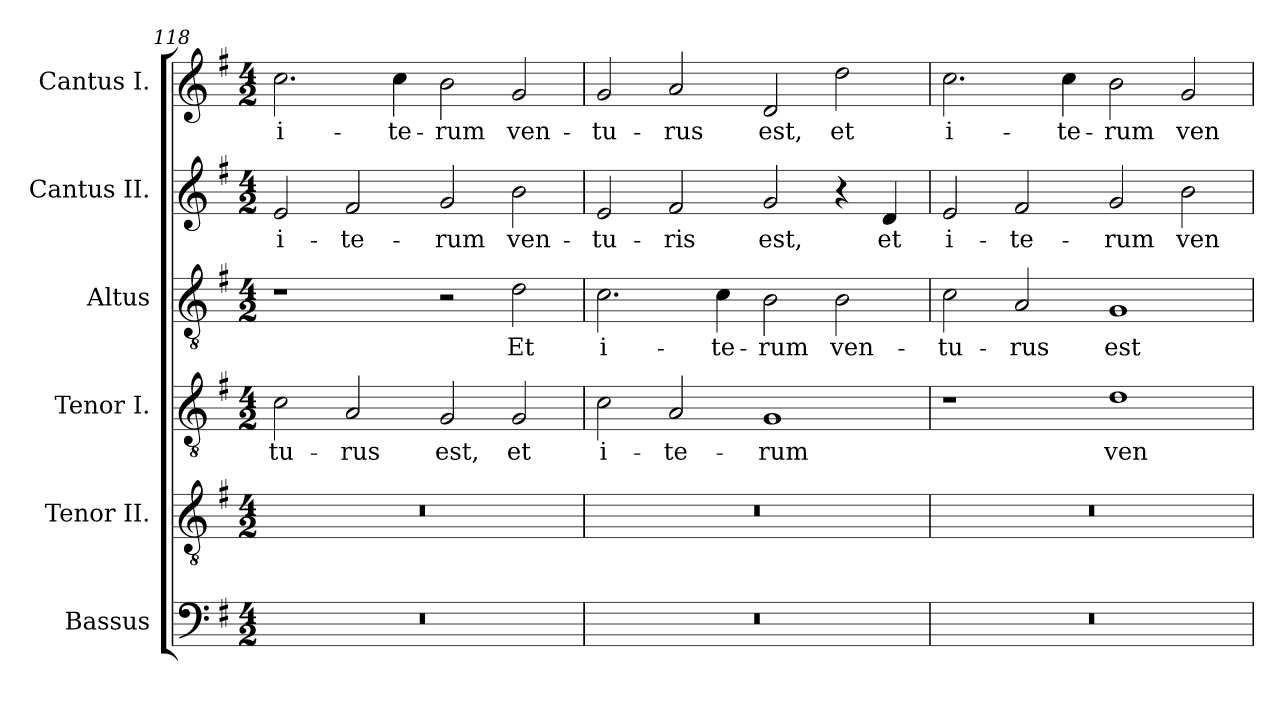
**kern	**kern	**kern	**text	**kern	**text	**kern	**text	**kern	**text
*part6	*part5	*part4	*part4	*part3	*part3	*part2	*part2	*part1	*part1
*staff6	*staff5	*staff4	*staff4	*staff3	*staff3	*staff2	*staff2	*staff1	*staff1
*I"Bassus	*I"Tenor II.	*I"Tenor I.	*	*I"Altus	*	*I"Cantus II.	*	*I"Cantus I.	*
*I'B.	*I'T. II.	*I'T. I.	*	*I'A.	*	*I'C. II	*	*I'C. I	*
*clefF4	*clefGv2	*clefGv2	*	*clefGv2	*	*clefG2	*	*clefG2	*
*	*ITrd7c12	*ITrd7c12	*	*ITrd7c12	*	*	*	*	*
*k[f#]	*k[f#]	*k[f#]	*	*k[f#]	*	*k[f#]	*	*k[f#]	*
*G:	*G:	*G:	*	*G:	*	*G:	*	*G:	*
*M4/2	*M4/2	*M4/2	*	*M4/2	*	*M4/2	*	*M4/2	*
=118	=118	=118	=118	=118	=118	=118	=118	=118	=118
!LO:N:vis=1	!LO:N:vis=1	!	!	!	!	!	!	!	!
!	!	!	!LO:LY:b:color=#000000	!	!	!	!	!	!
!	!	!	!	!	!	!	!LO:LY:b:color=#000000	!	!
!	!	!	!	!	!	!	!	!	!LO:LY:b:color=#000000
0r	0r	2Ci\	-tu-	1r	.	2ei/	i-	2.cci\	i-
!	!	!	!LO:LY:b:color=#000000	!	!	!	!	!	!
!	!	!	!	!	!	!	!LO:LY:b:color=#000000	!	!
.	.	2AAi/	-rus	.	.	2f#i/	-te-	.	.
!	!	!	!	!	!	!	!	!	!LO:LY:b:color=#000000
.	.	.	.	.	.	.	.	4cci\	-te-
!	!	!	!LO:LY:b:color=#000000	!	!	!	!	!	!
!	!	!	!	!	!	!	!LO:LY:b:color=#000000	!	!
!	!	!	!	!	!	!	!	!	!LO:LY:b:color=#000000
.	.	2GGi/	est,	2r	.	2gi/	-rum	2bi\	-rum
!	!	!	!LO:LY:b:color=#000000	!	!	!	!	!	!
!	!	!	!	!	!LO:LY:b:color=#000000	!	!	!	!
!	!	!	!	!	!	!	!LO:LY:b:color=#000000	!	!
!	!	!	!	!	!	!	!	!	!LO:LY:b:color=#000000
.	.	2GGi/	et	2Di\	Et	2bi\	ven-	2gi/	ven-
=119	=119	=119	=119	=119	=119	=119	=119	=119	=119
!LO:N:vis=1	!LO:N:vis=1	!	!	!	!	!	!	!	!
!	!	!	!LO:LY:b:color=#000000	!	!	!	!	!	!
!	!	!	!	!	!LO:LY:b:color=#000000	!	!	!	!
!	!	!	!	!	!	!	!LO:LY:b:color=#000000	!	!
!	!	!	!	!	!	!	!	!	!LO:LY:b:color=#000000
0r	0r	2Ci\	i-	2.Ci\	i-	2ei/	-tu-	2gi/	-tu-
!	!	!	!LO:LY:b:color=#000000	!	!	!	!	!	!
!	!	!	!	!	!	!	!LO:LY:b:color=#000000	!	!
!	!	!	!	!	!	!	!	!	!LO:LY:b:color=#000000
.	.	2AAi/	-te-	.	.	2f#i/	-ris	2ai/	-rus
!	!	!	!	!	!LO:LY:b:color=#000000	!	!	!	!
.	.	.	.	4Ci\	-te-	.	.	.	.
!	!	!	!LO:LY:b:color=#000000	!	!	!	!	!	!
!	!	!	!	!	!LO:LY:b:color=#000000	!	!	!	!
!	!	!	!	!	!	!	!LO:LY:b:color=#000000	!	!
!	!	!	!	!	!	!	!	!	!LO:LY:b:color=#000000
.	.	1GGi	-rum	2BBi\	-rum	2gi/	est,	2di/	est,
!	!	!	!	!	!LO:LY:b:color=#000000	!	!	!	!
!	!	!	!	!	!	!	!	!	!LO:LY:b:color=#000000
.	.	.	.	2BBi\	ven-	4r	.	2ddi\	et
!	!	!	!	!	!	!	!LO:LY:b:color=#000000	!	!
.	.	.	.	.	.	4di/	et	.	.
=120	=120	=120	=120	=120	=120	=120	=120	=120	=120
!LO:N:vis=1	!LO:N:vis=1	!	!	!	!	!	!	!	!
!	!	!	!	!	!LO:LY:b:color=#000000	!	!	!	!
!	!	!	!	!	!	!	!LO:LY:b:color=#000000	!	!
!	!	!	!	!	!	!	!	!	!LO:LY:b:color=#000000
0r	0r	1r	.	2Ci\	-tu-	2ei/	i-	2.cci\	i-
!	!	!	!	!	!LO:LY:b:color=#000000	!	!	!	!
!	!	!	!	!	!	!	!LO:LY:b:color=#000000	!	!
.	.	.	.	2AAi/	-rus	2f#i/	-te-	.	.
!	!	!	!	!	!	!	!	!	!LO:LY:b:color=#000000
.	.	.	.	.	.	.	.	4cci\	-te-
!	!	!	!LO:LY:b:color=#000000	!	!	!	!	!	!
!	!	!	!	!	!LO:LY:b:color=#000000	!	!	!	!
!	!	!	!	!	!	!	!LO:LY:b:color=#000000	!	!
!	!	!	!	!	!	!	!	!	!LO:LY:b:color=#000000
.	.	1Di	ven-	1GGi	est	2gi/	-rum	2bi\	-rum
!	!	!	!	!	!	!	!LO:LY:b:color=#000000	!	!
!	!	!	!	!	!	!	!	!	!LO:LY:b:color=#000000
.	.	.	.	.	.	2bi\	ven-	2gi/	ven-
=	=	=	=	=	=	=	=	=	=
*-	*-	*-	*-	*-	*-	*-	*-	*-	*-
